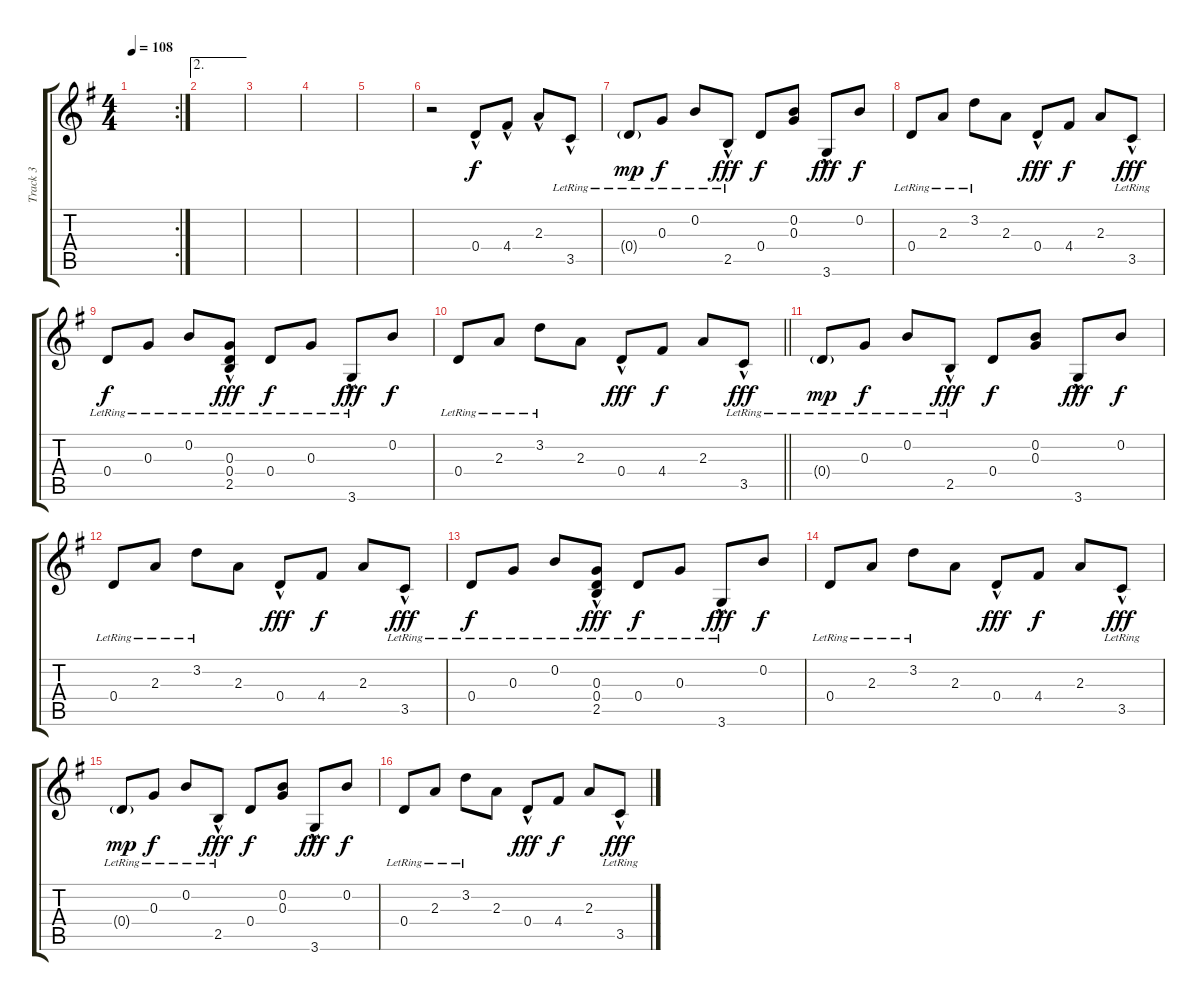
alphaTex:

\track ("Track 3" "Track 3") {instrument electricguitarjazz}
\staff {score tabs}
\tuning (E4 B3 G3 D3 A2 E2) {hide}
\rc 2
\ts (4 4)
\tempo 108
\clef g2
\ks g
|
\ae 2
|
|
|
|
r.2 0.4{hac}.8 4.4{hac}.8 2.3{hac}.8 3.5{hac lr}.8 |
0.4{g lr}.8{dy mp} 0.3{lr}.8{dy f} 0.2{lr}.8 2.5{hac lr}.8{dy fff} 0.4.8{dy f} (0.2 0.3).8 3.6{hac}.8{dy fff} 0.2.8{dy f} |
0.4{lr}.8 2.3{lr}.8 3.2{lr}.8 2.3.8 0.4{hac}.8{dy fff} 4.4.8{dy f} 2.3.8 3.5{hac lr}.8{dy fff} |
0.4{lr}.8{dy f} 0.3{lr}.8 0.2{lr}.8 (0.3{lr} 0.4{lr} 2.5{hac}).8{dy fff} 0.4{lr}.8{dy f} 0.3{lr}.8 3.6{hac lr}.8{dy fff} 0.2.8{dy f} |
\barLineRight lightlight
0.4{lr}.8 2.3{lr}.8 3.2{lr}.8 2.3.8 0.4{hac}.8{dy fff} 4.4.8{dy f} 2.3.8 3.5{hac lr}.8{dy fff} |
0.4{g lr}.8{dy mp volume 5} 0.3{lr}.8{dy f} 0.2{lr}.8 2.5{hac lr}.8{dy fff} 0.4.8{dy f} (0.2 0.3).8 3.6{hac}.8{dy fff} 0.2.8{dy f} |
0.4{lr}.8 2.3{lr}.8 3.2{lr}.8 2.3.8 0.4{hac}.8{dy fff} 4.4.8{dy f} 2.3.8 3.5{hac lr}.8{dy fff} |
0.4{lr}.8{dy f} 0.3{lr}.8 0.2{lr}.8 (0.3{lr} 0.4{lr} 2.5{hac}).8{dy fff} 0.4{lr}.8{dy f} 0.3{lr}.8 3.6{hac lr}.8{dy fff} 0.2.8{dy f} |
0.4{lr}.8 2.3{lr}.8 3.2{lr}.8 2.3.8 0.4{hac}.8{dy fff} 4.4.8{dy f} 2.3.8 3.5{hac lr}.8{dy fff} |
0.4{g lr}.8{dy mp} 0.3{lr}.8{dy f} 0.2{lr}.8 2.5{hac lr}.8{dy fff} 0.4.8{dy f} (0.2 0.3).8 3.6{hac}.8{dy fff} 0.2.8{dy f} |
0.4{lr}.8 2.3{lr}.8 3.2{lr}.8 2.3.8 0.4{hac}.8{dy fff} 4.4.8{dy f} 2.3.8 3.5{hac lr}.8{dy fff}
